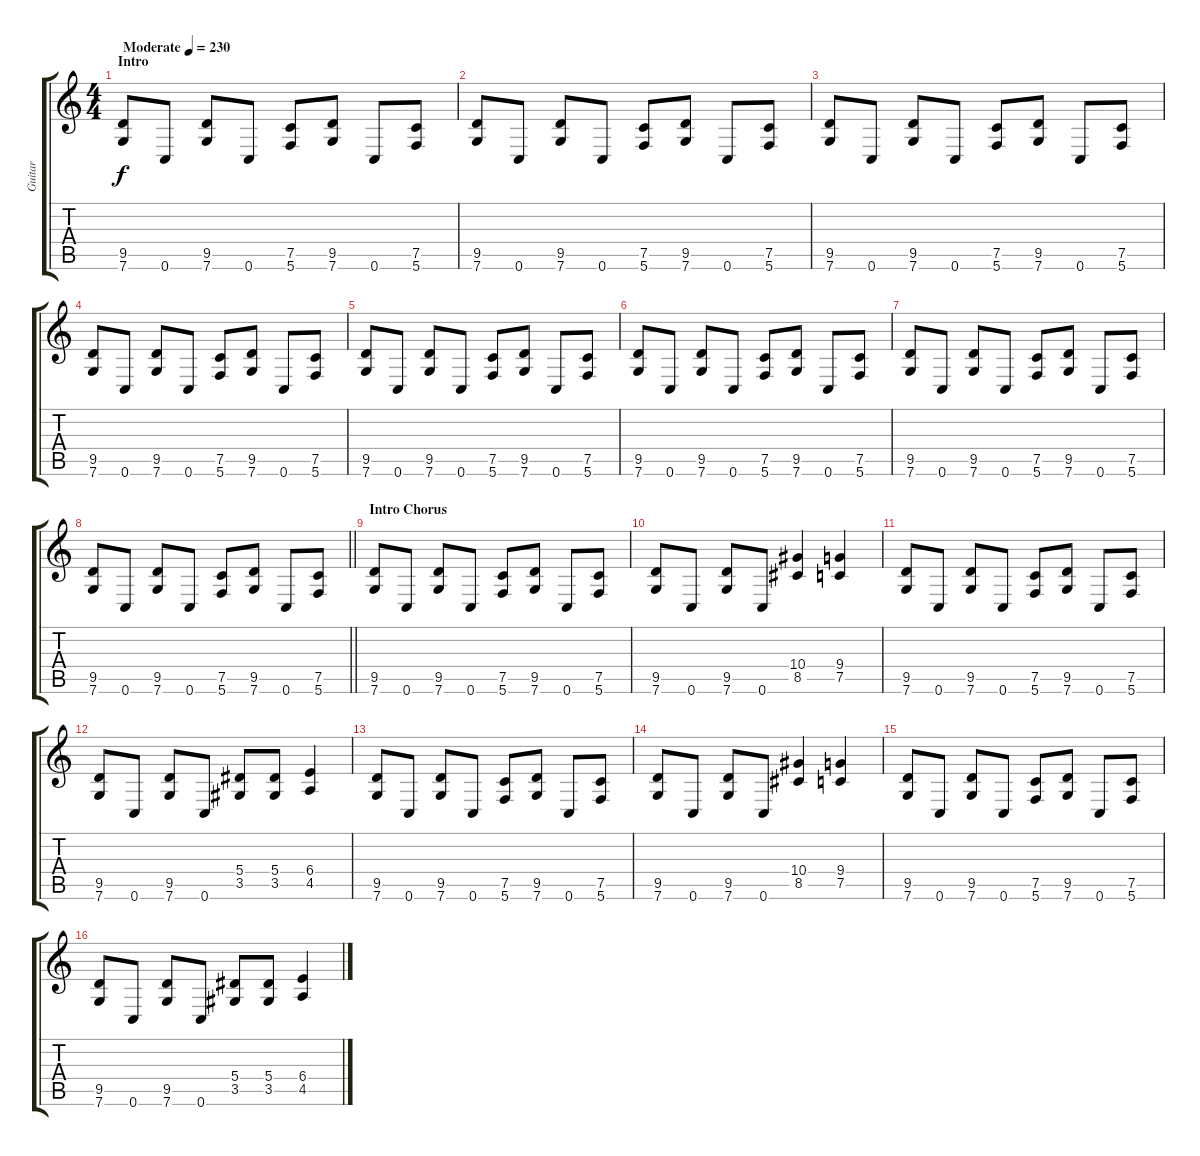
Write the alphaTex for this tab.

\track ("Guitar" "Guitar") {instrument distortionguitar}
\staff {score tabs}
\tuning (C4 G3 Eb3 Bb2 F2 C2) {hide}
\ts (4 4)
\section ("" "Intro")
\tempo (230 "Moderate")
\clef g2
\ks c
(9.5 7.6).8{dy f instrument distortionguitar} 0.6.8 (9.5 7.6).8 0.6.8 (7.5 5.6).8 (9.5 7.6).8 0.6.8 (7.5 5.6).8 |
(9.5 7.6).8 0.6.8 (9.5 7.6).8 0.6.8 (7.5 5.6).8 (9.5 7.6).8 0.6.8 (7.5 5.6).8 |
(9.5 7.6).8 0.6.8 (9.5 7.6).8 0.6.8 (7.5 5.6).8 (9.5 7.6).8 0.6.8 (7.5 5.6).8 |
(9.5 7.6).8 0.6.8 (9.5 7.6).8 0.6.8 (7.5 5.6).8 (9.5 7.6).8 0.6.8 (7.5 5.6).8 |
(9.5 7.6).8 0.6.8 (9.5 7.6).8 0.6.8 (7.5 5.6).8 (9.5 7.6).8 0.6.8 (7.5 5.6).8 |
(9.5 7.6).8 0.6.8 (9.5 7.6).8 0.6.8 (7.5 5.6).8 (9.5 7.6).8 0.6.8 (7.5 5.6).8 |
(9.5 7.6).8 0.6.8 (9.5 7.6).8 0.6.8 (7.5 5.6).8 (9.5 7.6).8 0.6.8 (7.5 5.6).8 |
\barLineRight lightlight
(9.5 7.6).8 0.6.8 (9.5 7.6).8 0.6.8 (7.5 5.6).8 (9.5 7.6).8 0.6.8 (7.5 5.6).8 |
\section ("" "Intro Chorus")
(9.5 7.6).8 0.6.8 (9.5 7.6).8 0.6.8 (7.5 5.6).8 (9.5 7.6).8 0.6.8 (7.5 5.6).8 |
(9.5 7.6).8 0.6.8 (9.5 7.6).8 0.6.8 (10.4 8.5).4 (9.4 7.5).4 |
(9.5 7.6).8 0.6.8 (9.5 7.6).8 0.6.8 (7.5 5.6).8 (9.5 7.6).8 0.6.8 (7.5 5.6).8 |
(9.5 7.6).8 0.6.8 (9.5 7.6).8 0.6.8 (5.4 3.5).8 (5.4 3.5).8 (6.4 4.5).4 |
(9.5 7.6).8 0.6.8 (9.5 7.6).8 0.6.8 (7.5 5.6).8 (9.5 7.6).8 0.6.8 (7.5 5.6).8 |
(9.5 7.6).8 0.6.8 (9.5 7.6).8 0.6.8 (10.4 8.5).4 (9.4 7.5).4 |
(9.5 7.6).8 0.6.8 (9.5 7.6).8 0.6.8 (7.5 5.6).8 (9.5 7.6).8 0.6.8 (7.5 5.6).8 |
(9.5 7.6).8 0.6.8 (9.5 7.6).8 0.6.8 (5.4 3.5).8 (5.4 3.5).8 (6.4 4.5).4
